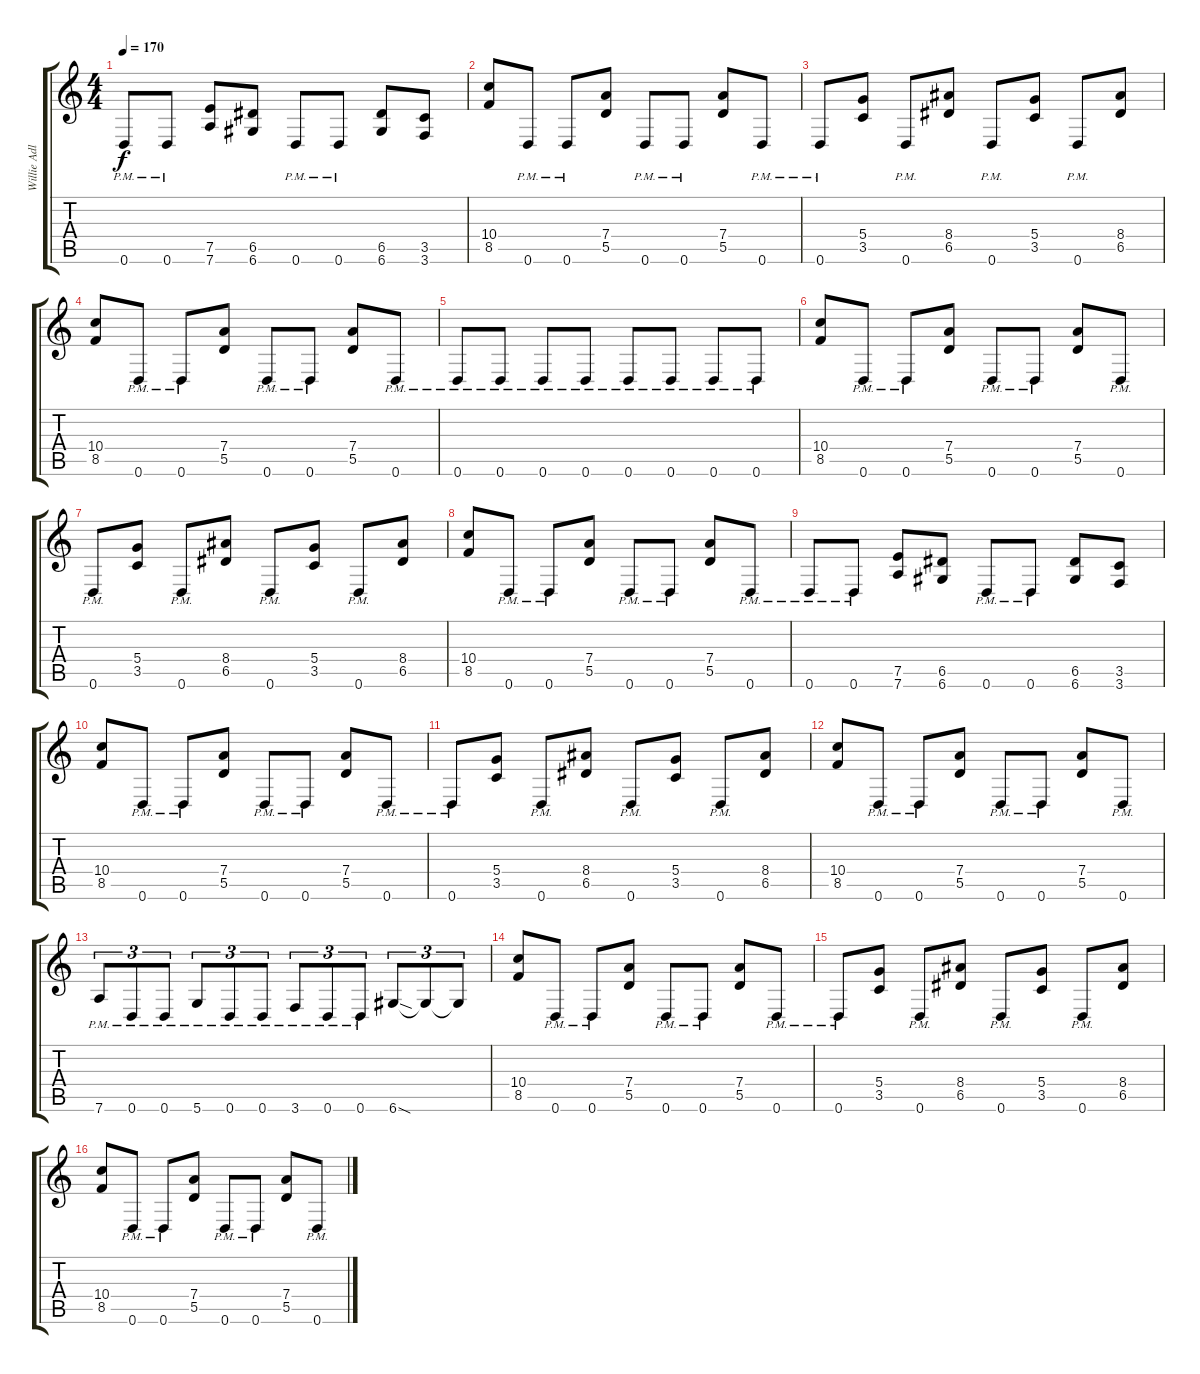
\track ("Willie Adler" "Willie Adl") {instrument distortionguitar}
\staff {score tabs}
\tuning (E4 B3 G3 D3 A2 D2) {hide}
\ts (4 4)
\tempo 170
\clef g2
\ks c
0.6{pm}.8{dy f} 0.6{pm}.8 (7.5 7.6).8 (6.5 6.6).8 0.6{pm}.8 0.6{pm}.8 (6.5 6.6).8 (3.5 3.6).8 |
(10.4 8.5).8 0.6{pm}.8 0.6{pm}.8 (7.4 5.5).8 0.6{pm}.8 0.6{pm}.8 (7.4 5.5).8 0.6{pm}.8 |
0.6{pm}.8 (5.4 3.5).8 0.6{pm}.8 (8.4 6.5).8 0.6{pm}.8 (5.4 3.5).8 0.6{pm}.8 (8.4 6.5).8 |
(10.4 8.5).8 0.6{pm}.8 0.6{pm}.8 (7.4 5.5).8 0.6{pm}.8 0.6{pm}.8 (7.4 5.5).8 0.6{pm}.8 |
0.6{pm}.8 0.6{pm}.8 0.6{pm}.8 0.6{pm}.8 0.6{pm}.8 0.6{pm}.8 0.6{pm}.8 0.6{pm}.8 |
(10.4 8.5).8 0.6{pm}.8 0.6{pm}.8 (7.4 5.5).8 0.6{pm}.8 0.6{pm}.8 (7.4 5.5).8 0.6{pm}.8 |
0.6{pm}.8 (5.4 3.5).8 0.6{pm}.8 (8.4 6.5).8 0.6{pm}.8 (5.4 3.5).8 0.6{pm}.8 (8.4 6.5).8 |
(10.4 8.5).8 0.6{pm}.8 0.6{pm}.8 (7.4 5.5).8 0.6{pm}.8 0.6{pm}.8 (7.4 5.5).8 0.6{pm}.8 |
0.6{pm}.8 0.6{pm}.8 (7.5 7.6).8 (6.5 6.6).8 0.6{pm}.8 0.6{pm}.8 (6.5 6.6).8 (3.5 3.6).8 |
(10.4 8.5).8 0.6{pm}.8 0.6{pm}.8 (7.4 5.5).8 0.6{pm}.8 0.6{pm}.8 (7.4 5.5).8 0.6{pm}.8 |
0.6{pm}.8 (5.4 3.5).8 0.6{pm}.8 (8.4 6.5).8 0.6{pm}.8 (5.4 3.5).8 0.6{pm}.8 (8.4 6.5).8 |
(10.4 8.5).8 0.6{pm}.8 0.6{pm}.8 (7.4 5.5).8 0.6{pm}.8 0.6{pm}.8 (7.4 5.5).8 0.6{pm}.8 |
7.6{pm}.8{tu (3 2)} 0.6{pm}.8{tu (3 2)} 0.6{pm}.8{tu (3 2)} 5.6{pm}.8{tu (3 2)} 0.6{pm}.8{tu (3 2)} 0.6{pm}.8{tu (3 2)} 3.6{pm}.8{tu (3 2)} 0.6{pm}.8{tu (3 2)} 0.6{pm}.8{tu (3 2)} 6.6{sod}.8{tu (3 2)} 6.6{t}.8{tu (3 2)} 6.6{t}.8{tu (3 2)} |
(10.4 8.5).8{volume 10} 0.6{pm}.8 0.6{pm}.8 (7.4 5.5).8 0.6{pm}.8 0.6{pm}.8 (7.4 5.5).8 0.6{pm}.8 |
0.6{pm}.8 (5.4 3.5).8 0.6{pm}.8 (8.4 6.5).8 0.6{pm}.8 (5.4 3.5).8 0.6{pm}.8 (8.4 6.5).8 |
(10.4 8.5).8 0.6{pm}.8 0.6{pm}.8 (7.4 5.5).8 0.6{pm}.8 0.6{pm}.8 (7.4 5.5).8 0.6{pm}.8
